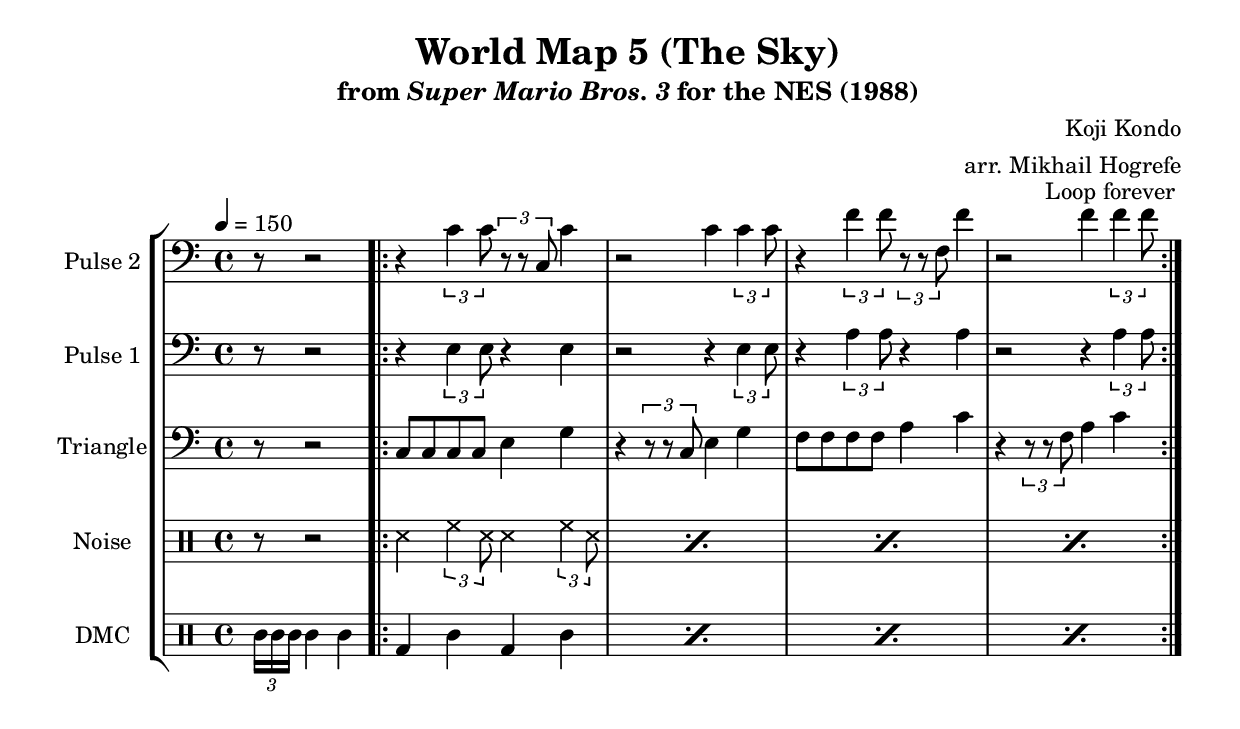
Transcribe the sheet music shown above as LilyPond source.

\version "2.20.0"

\paper {
  left-margin = 0.5\in
}

\book {
    \header {
        title = "World Map 5 (The Sky)"
        subtitle = \markup { "from" {\italic "Super Mario Bros. 3"} "for the NES (1988)" }
        composer = "Koji Kondo"
        arranger = "arr. Mikhail Hogrefe"
    }

    \score {
        {
            \new StaffGroup <<
                \new Staff \relative c' {
                    \set Staff.instrumentName = "Pulse 2"
                    \set Staff.shortInstrumentName = "P.2"
\accidentalStyle modern-cautionary
\tempo 4 = 150
\clef bass
\partial 1*5/8
r8 r2 |
                    \repeat volta 2 {
r4 \tuplet 3/2 { c4 c8 } \tuplet 3/2 { r8 r c, } c'4 |
r2 c4 \tuplet 3/2 { c4 c8 } |
r4 \tuplet 3/2 { f4 f8 } \tuplet 3/2 { r8 r f, } f'4 |
r2 f4 \tuplet 3/2 { f4 f8 } |
                    }
\once \override Score.RehearsalMark.self-alignment-X = #RIGHT
\mark \markup { \fontsize #-2 "Loop forever" }
                }

                \new Staff \relative c {
                    \set Staff.instrumentName = "Pulse 1"
                    \set Staff.shortInstrumentName = "P.1"
\accidentalStyle modern-cautionary
\clef bass
r8 r2 |
r4 \tuplet 3/2 { e4 e8 } r4 e |
r2 r4 \tuplet 3/2 { e4 e8 } |
r4 \tuplet 3/2 { a4 a8 } r4 a |
r2 r4 \tuplet 3/2 { a4 a8 } |
                }

                \new Staff \relative c {
                    \set Staff.instrumentName = "Triangle"
                    \set Staff.shortInstrumentName = "T."
\accidentalStyle modern-cautionary
\clef bass
r8 r2 |
c8 c c c e4 g |
r4 \tuplet 3/2 { r8 r c, } e4 g |
f8 f f f a4 c |
r4 \tuplet 3/2 { r8 r f, } a4 c |
                }

                \new DrumStaff {
                    \drummode {
                        \set Staff.instrumentName="Noise"
                        \set Staff.shortInstrumentName="N."
r8 r2 |
\repeat percent 4 { ss4 \tuplet 3/2 { hh4 ss8 } ss4 \tuplet 3/2 { hh4 ss8 } }
                    }
                }

                \new DrumStaff {
                    \drummode {
                        \set Staff.instrumentName="DMC"
                        \set Staff.shortInstrumentName="DMC"
\tuplet 3/2 { cgl16 cgl cgl } cgl4 cgl |
\repeat percent 4 { bd4 wbl bd wbl | }
                    }
                }
            >>
        }
        \layout {
            \context {
                \Staff
                \RemoveEmptyStaves
            }
            \context {
                \DrumStaff
                \RemoveEmptyStaves
            }
        }
    }
}
